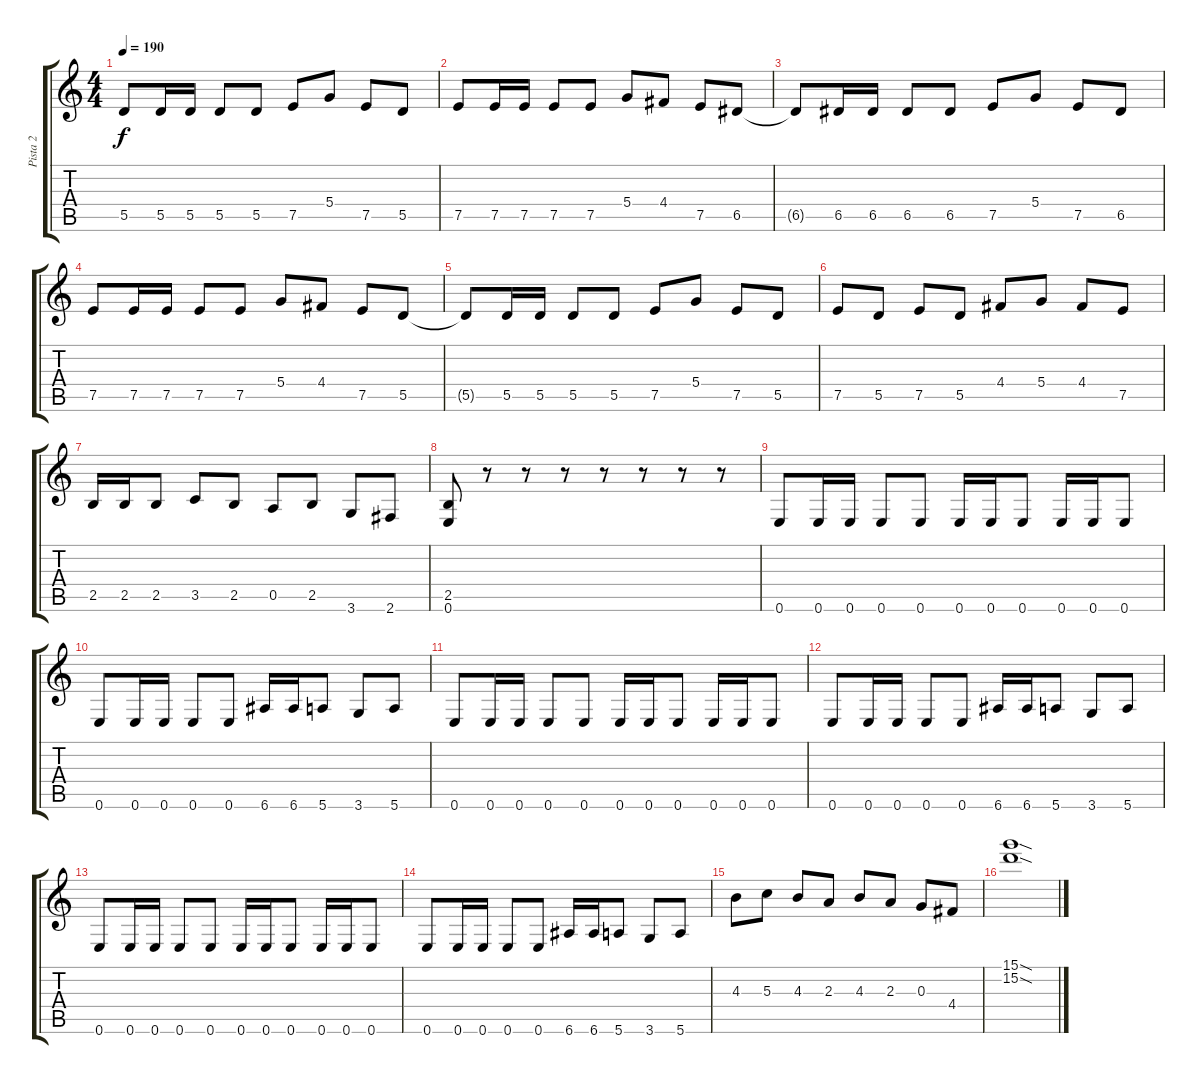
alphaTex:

\track ("Pista 2" "Pista 2") {instrument distortionguitar}
\staff {score tabs}
\tuning (E4 B3 G3 D3 A2 E2) {hide}
\ts (4 4)
\tempo 190
\clef g2
\ks c
5.5{t}.8{dy f} 5.5.16 5.5.16 5.5.8 5.5.8 7.5.8 5.4.8 7.5.8 5.5.8 |
7.5.8 7.5.16 7.5.16 7.5.8 7.5.8 5.4.8 4.4.8 7.5.8 6.5.8 |
6.5{t}.8 6.5.16 6.5.16 6.5.8 6.5.8 7.5.8 5.4.8 7.5.8 6.5.8 |
7.5.8 7.5.16 7.5.16 7.5.8 7.5.8 5.4.8 4.4.8 7.5.8 5.5.8 |
5.5{t}.8 5.5.16 5.5.16 5.5.8 5.5.8 7.5.8 5.4.8 7.5.8 5.5.8 |
7.5.8 5.5.8 7.5.8 5.5.8 4.4.8 5.4.8 4.4.8 7.5.8 |
2.5.16 2.5.16 2.5.8 3.5.8 2.5.8 0.5.8 2.5.8 3.6.8 2.6.8 |
(2.5 0.6).8 r.8 r.8 r.8 r.8 r.8 r.8 r.8 |
0.6.8 0.6.16 0.6.16 0.6.8 0.6.8 0.6.16 0.6.16 0.6.8 0.6.16 0.6.16 0.6.8 |
0.6.8 0.6.16 0.6.16 0.6.8 0.6.8 6.6.16 6.6.16 5.6.8 3.6.8 5.6.8 |
0.6.8 0.6.16 0.6.16 0.6.8 0.6.8 0.6.16 0.6.16 0.6.8 0.6.16 0.6.16 0.6.8 |
0.6.8 0.6.16 0.6.16 0.6.8 0.6.8 6.6.16 6.6.16 5.6.8 3.6.8 5.6.8 |
0.6.8 0.6.16 0.6.16 0.6.8 0.6.8 0.6.16 0.6.16 0.6.8 0.6.16 0.6.16 0.6.8 |
0.6.8 0.6.16 0.6.16 0.6.8 0.6.8 6.6.16 6.6.16 5.6.8 3.6.8 5.6.8 |
4.3.8 5.3.8 4.3.8 2.3.8 4.3.8 2.3.8 0.3.8 4.4.8 |
(15.1{sod} 15.2{sod}).1
